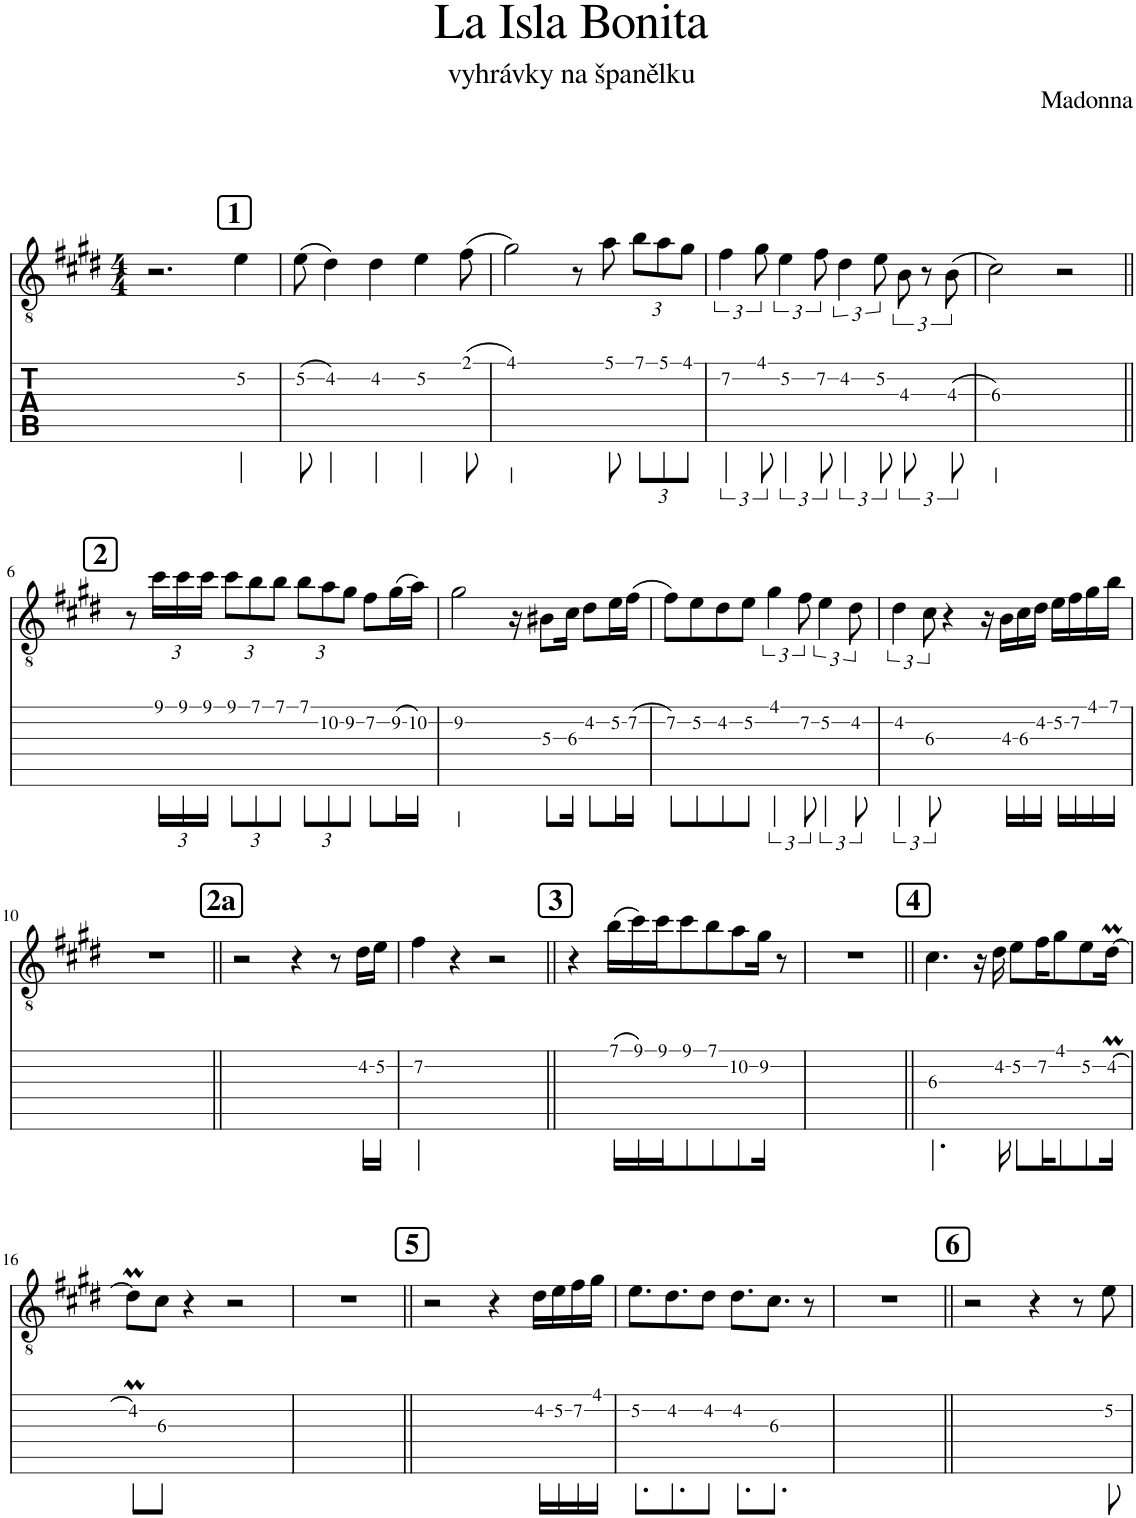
**kern	**kern
*part1	*part1
*staff2	*staff1
*I"Klasická kytara	*
*I'Kyt.	*
*stria6	*
*	*clefGv2
*k[f#c#g#d#]	*k[f#c#g#d#]
*M4/4	*M4/4
!!LO:REH:place=s1:a:B:cj:fs=14:t=1:qo=3
=1	=1
2.r	2.r
4e\	4e\
=2	=2
8e\	(8e\
4d#\	4d#\)
4d#\	4d#\
4e\	4e\
8f#\	(8f#\
=3	=3
2g#\	2g#\)
8r	8r
8a\	8a\
*Xbrackettup	*Xbrackettup
12b\L	12b\L
12a\	12a\
12g#\J	12g#\J
=4	=4
*brackettup	*brackettup
6f#\	6f#\
12g#\	12g#\
6e\	6e\
12f#\	12f#\
6d#\	6d#\
12e\	12e\
12B\	12B\
12r	12r
12B\	(12B\
=5	=5
2c#\	2c#\)
2r	2r
!!LO:LB:g=z
!!LO:REH:place=s1:a:B:cj:fs=14:t=2
=6||	=6||
8r	8r
*Xbrackettup	*Xbrackettup
24cc#\LL	24cc#\LL
24cc#\	24cc#\
24cc#\JJ	24cc#\JJ
12cc#\L	12cc#\L
12b\	12b\
12b\J	12b\J
12b\L	12b\L
12a\	12a\
12g#\J	12g#\J
8f#\L	8f#\L
16g#\L	(16g#\L
16a\JJ	16a\JJ)
=7	=7
2g#\	2g#\
16r	16r
8B#\L	8B#X\L
16c#\Jk	16c#\Jk
8d#\L	8d#\L
16e\L	16e\L
16f#\JJ	(16f#\JJ
=8	=8
8f#\L	8f#\L)
8e\	8e\
8d#\	8d#\
8e\J	8e\J
*brackettup	*brackettup
6g#\	6g#\
12f#\	12f#\
6e\	6e\
12d#\	12d#\
=9	=9
6d#\	6d#\
12c#\	12c#\
4r	4r
16r	16r
16B\LL	16B\LL
16c#\	16c#\
16d#\JJ	16d#\JJ
16e\LL	16e\LL
16f#\	16f#\
16g#\	16g#\
16b\JJ	16b\JJ
!!LO:LB:g=z
=10	=10
1r	1r
!!LO:REH:place=s1:a:B:cj:fs=14:t=2a
=11||	=11||
2r	2r
4r	4r
8r	8r
16d#\LL	16d#\LL
16e\JJ	16e\JJ
=12	=12
4f#\	4f#\
4r	4r
2r	2r
!!LO:REH:place=s1:a:B:cj:fs=14:t=3
=13||	=13||
4r	4r
16b\LL	(16b\LL
16cc#\	16cc#\)
16cc#\J	16cc#\J
8cc#\	8cc#\
8b\	8b\
8a\	8a\
16g#\Jk	16g#\Jk
8r	8r
=14	=14
1r	1r
!!LO:REH:place=s1:a:B:cj:fs=14:t=4
=15||	=15||
4.c#\	4.c#\
16r	16r
16d#\	16d#\
8e\L	8e\L
16f#\K	16f#\K
8g#\	8g#\
8e\	8e\
[16d#m\Jk	[16d#m\Jk
!!LO:LB:g=z
=16	=16
8d#m\L]	8d#m\L]
8c#\J	8c#\J
4r	4r
2r	2r
=17	=17
1r	1r
!!LO:REH:place=s1:a:B:cj:fs=14:t=5
=18||	=18||
2r	2r
4r	4r
16d#\LL	16d#\LL
16e\	16e\
16f#\	16f#\
16g#\JJ	16g#\JJ
=19	=19
8.e\L	8.e\L
8.d#\	8.d#\
8d#\J	8d#\J
8.d#\L	8.d#\L
8.c#\J	8.c#\J
8r	8r
=20	=20
1r	1r
!!LO:REH:place=s1:a:B:cj:fs=14:t=6
=21||	=21||
2r	2r
4r	4r
8r	8r
8e\	8e\
=	=
*-	*-
